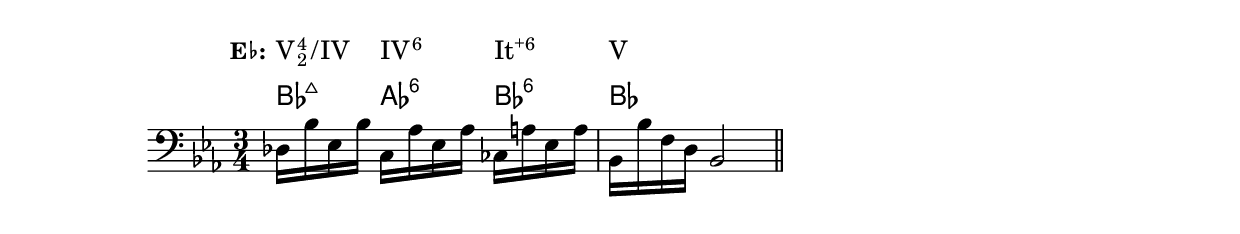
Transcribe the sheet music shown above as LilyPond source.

\version "2.24.0"

\include "roman_numeral_analysis_tool.ily"

bass = \relative c {
  \clef bass
  \key es \major
  \time 3/4
  des16 bes' es, bes' c, aes' es aes ces, a' es a
  bes,16 bes' f d bes2
  \bar "||"
}

myChords = \chords {
  bes4:maj aes4:6 bes4:6 bes2.:
}

analysis = \lyricmode {
  \set stanza = \markup \keyIndication { Eflat } %% after 2.19.15 use E-flat
  \override LyricText.self-alignment-X = #LEFT
  \markup \rN { V 4 2 / IV }4
  \markup \rN { IV 6 }
  \markup \rN { It +6 }
  \markup \rN { V }2.
  % Equivalent to the following:
  % V2.
}

\score {
 <<
  \new Lyrics \analysis
  \myChords
  \new Staff \bass
>>
}